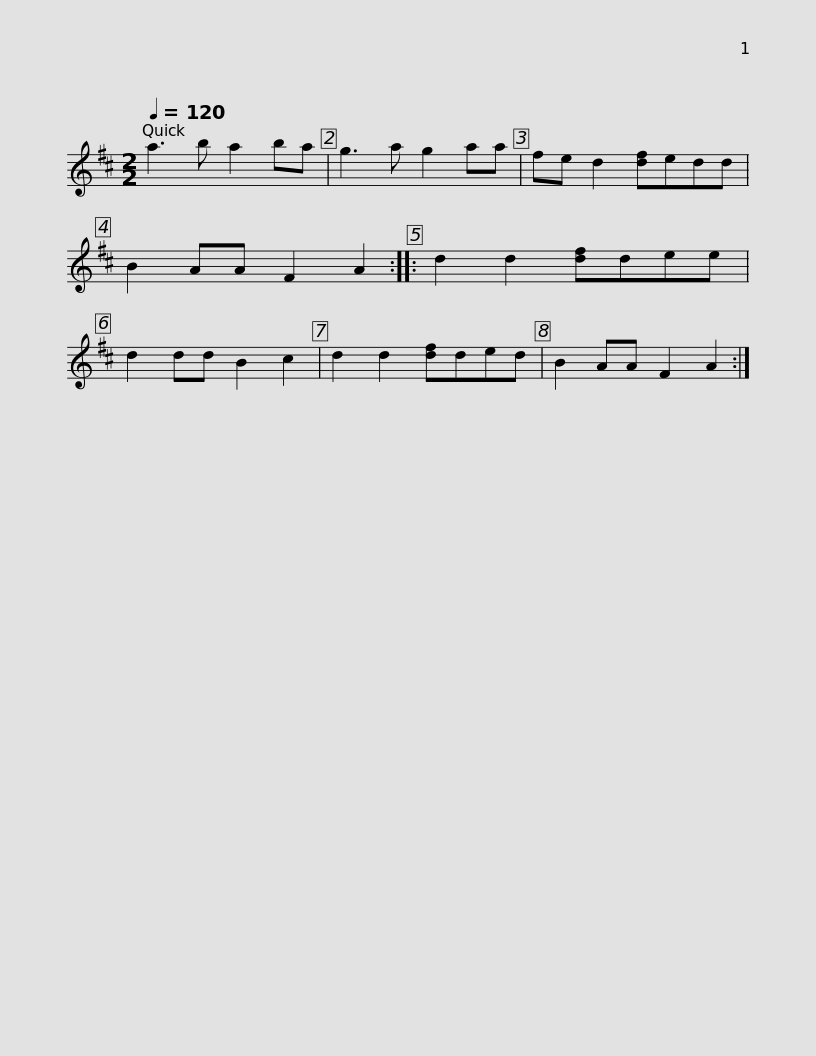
X:1
L:1/8
Q:1/4=120
M:2/2
I:linebreak $
K:D
V:1 treble
V:1
 a3 b a2 ba | g3 a g2 aa | fe d2 [df]edd | B2 AA F2 A2 :: d2 d2 [df]dee | %5
 d2 dd B2 c2 | d2 d2 [df]ded |$ B2 AA F2 A2 :| %8
